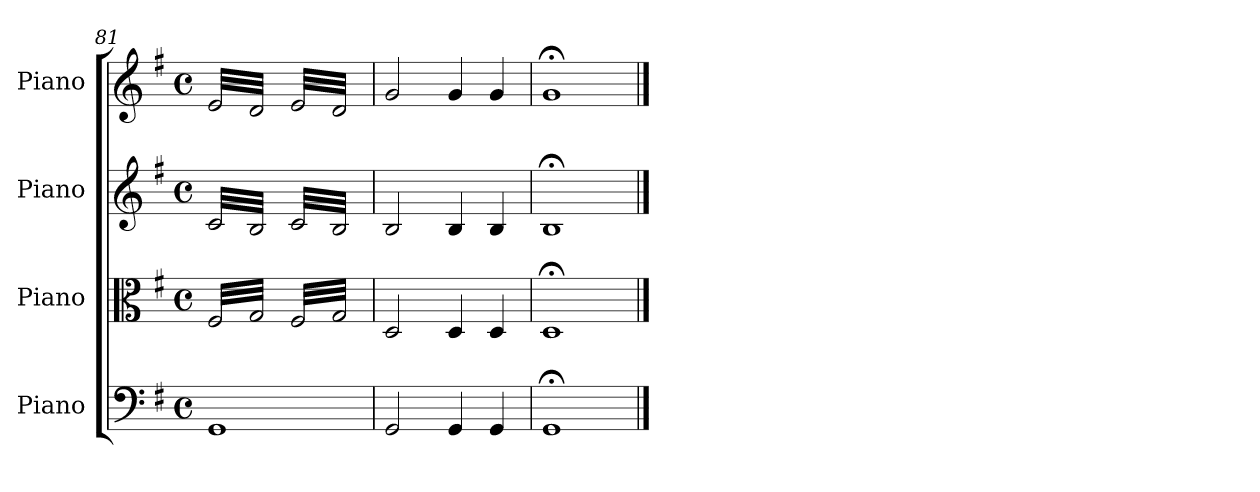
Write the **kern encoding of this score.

**kern	**kern	**kern	**kern
*part4	*part3	*part2	*part1
*staff4	*staff3	*staff2	*staff1
*I"Piano	*I"Piano	*I"Piano	*I"Piano
*I'Pno	*I'Pno	*I'Pno	*I'Pno
*clefF4	*clefC3	*clefG2	*clefG2
*k[f#]	*k[f#]	*k[f#]	*k[f#]
*M4/4	*M4/4	*M4/4	*M4/4
*met(c)	*met(c)	*met(c)	*met(c)
=81	=81	=81	=81
*	*tremolo	*	*
*	*	*tremolo	*
*	*	*	*tremolo
1GG	32F#/LLL	32c/LLL	32e/LLL
.	32G/	32B/	32d/
.	32F#/	32c/	32e/
.	32G/	32B/	32d/
.	32F#/	32c/	32e/
.	32G/	32B/	32d/
.	32F#/	32c/	32e/
.	32G/	32B/	32d/
.	32F#/	32c/	32e/
.	32G/	32B/	32d/
.	32F#/	32c/	32e/
.	32G/	32B/	32d/
.	32F#/	32c/	32e/
.	32G/	32B/	32d/
.	32F#/	32c/	32e/
.	32G/JJJ	32B/JJJ	32d/JJJ
.	32F#/LLL	32c/LLL	32e/LLL
.	32G/	32B/	32d/
.	32F#/	32c/	32e/
.	32G/	32B/	32d/
.	32F#/	32c/	32e/
.	32G/	32B/	32d/
.	32F#/	32c/	32e/
.	32G/	32B/	32d/
.	32F#/	32c/	32e/
.	32G/	32B/	32d/
.	32F#/	32c/	32e/
.	32G/	32B/	32d/
.	32F#/	32c/	32e/
.	32G/	32B/	32d/
.	32F#/	32c/	32e/
.	32G/JJJ	32B/JJJ	32d/JJJ
*	*	*	*Xtremolo
*	*	*Xtremolo	*
*	*Xtremolo	*	*
=82	=82	=82	=82
2GG/	2D/	2B/	2g/
.	.	.	.
.	.	.	.
.	.	.	.
.	.	.	.
.	.	.	.
.	.	.	.
.	.	.	.
4GG/	4D/	4B/	4g/
4GG/	4D/	4B/	4g/
=83	=83	=83	=83
1GG;<	1D;<	1B;<	1g;<
==	==	==	==
*-	*-	*-	*-
